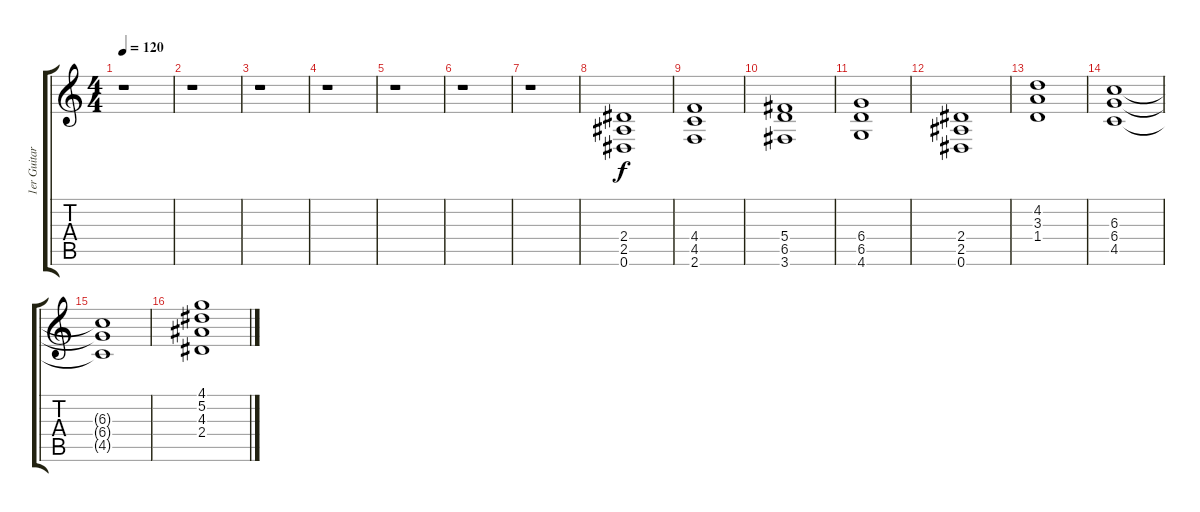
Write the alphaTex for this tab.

\track ("1er Guitarra" "1er Guitar") {instrument overdrivenguitar}
\staff {score tabs}
\tuning (Eb4 Bb3 Gb3 Db3 Ab2 Eb2) {hide}
\ts (4 4)
\tempo 120
\clef g2
\ks c
r.1{dy f} |
r.1 |
r.1 |
r.1 |
r.1 |
r.1 |
r.1 |
(2.4 2.5 0.6).1 |
(4.4 4.5 2.6).1 |
(5.4 6.5 3.6).1 |
(6.4 6.5 4.6).1 |
(2.4 2.5 0.6).1 |
(4.2 3.3 1.4).1 |
(6.3 6.4 4.5).1 |
(6.3{t} 6.4{t} 4.5{t}).1 |
(4.1 5.2 4.3 2.4).1
